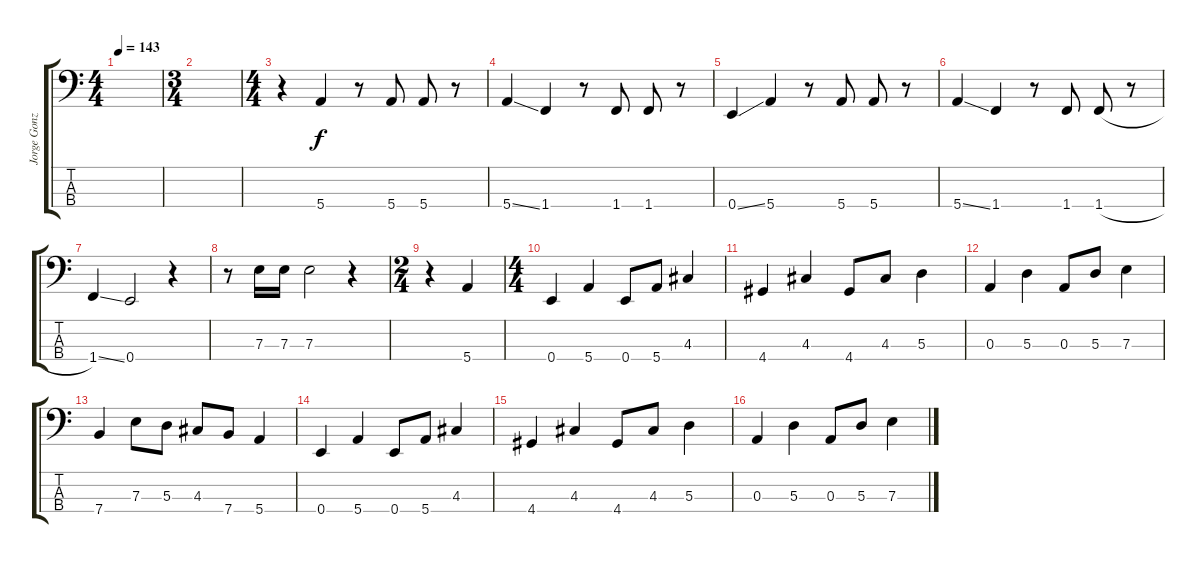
\track ("Jorge González" "Jorge Gonz") {instrument electricbasspick}
\staff {score tabs}
\tuning (G2 D2 A1 E1) {hide}
\ts (4 4)
\tempo 143
\clef f4
\ks c
|
\ts (3 4)
|
\ts (4 4)
r.4 5.4.4 r.8 5.4.8 5.4.8 r.8 |
5.4{ss}.4 1.4.4 r.8 1.4.8 1.4.8 r.8 |
0.4{ss}.4 5.4.4 r.8 5.4.8 5.4.8 r.8 |
5.4{ss}.4 1.4.4 r.8 1.4.8 1.4{h}.8 r.8 |
1.4{ss}.4 0.4.2 r.4 |
r.8 7.3.16 7.3.16 7.3.2 r.4 |
\ts (2 4)
r.4 5.4.4 |
\ts (4 4)
0.4.4 5.4.4 0.4.8 5.4.8 4.3.4 |
4.4.4 4.3.4 4.4.8 4.3.8 5.3.4 |
0.3.4 5.3.4 0.3.8 5.3.8 7.3.4 |
7.4.4 7.3.8 5.3.8 4.3.8 7.4.8 5.4.4 |
0.4.4 5.4.4 0.4.8 5.4.8 4.3.4 |
4.4.4 4.3.4 4.4.8 4.3.8 5.3.4 |
0.3.4 5.3.4 0.3.8 5.3.8 7.3.4
